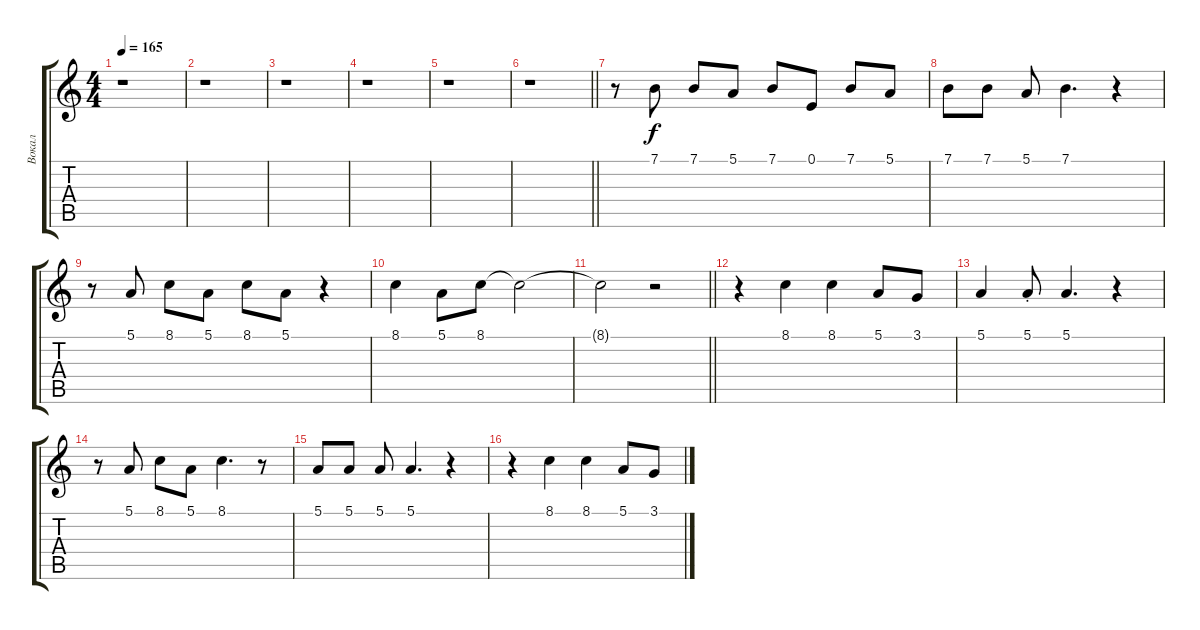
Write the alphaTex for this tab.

\track ("Вокал" "Вокал") {instrument oboe}
\staff {score tabs}
\tuning (E4 B3 G3 D3 A2 E2) {hide}
\ts (4 4)
\tempo 165
\clef g2
\ks c
r.1{dy f} |
r.1 |
r.1 |
r.1 |
r.1 |
\barLineRight lightlight
r.1 |
r.8 7.1.8 7.1.8 5.1.8 7.1.8 0.1.8 7.1.8 5.1.8 |
7.1.8 7.1.8 5.1.8 7.1.4{d} r.4 |
r.8 5.1.8 8.1.8 5.1.8 8.1.8 5.1.8 r.4 |
8.1.4 5.1.8 8.1.8 8.1{t}.2 |
\barLineRight lightlight
8.1{t}.2 r.2 |
r.4 8.1.4 8.1.4 5.1.8 3.1.8 |
5.1.4 5.1{st}.8 5.1.4{d} r.4 |
r.8 5.1.8 8.1.8 5.1.8 8.1.4{d} r.8 |
5.1.8 5.1.8 5.1.8 5.1.4{d} r.4 |
r.4 8.1.4 8.1.4 5.1.8 3.1.8
